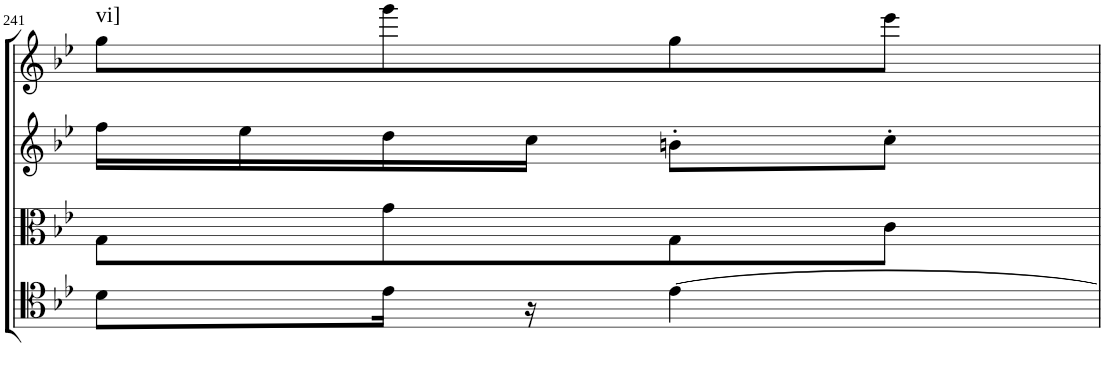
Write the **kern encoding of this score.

**kern	**kern	**kern	**kern	**harte
*part4	*part3	*part2	*part1	*part1
*staff4	*staff3	*staff2	*staff1	*
*I"Cello	*I"Viola	*I"2nd Violin	*I"1st Violin	*
*	*I'Vla	*I'Vln	*I'Vln	*
!!LO:PB:g=z
*clefC4	*clefC3	*clefG2	*clefG2	*
*k[b-e-]	*k[b-e-]	*k[b-e-]	*k[b-e-]	*
*B-:	*B-:	*B-:	*B-:	*
*M2/4	*M2/4	*M2/4	*M2/4	*
=241	=241	=241	=241	=241
!	!	!	!	!LO:H:kt=vi]
8d\L	8G\L	16ff\LL	8gg\L	N
.	.	16ee-\	.	.
16e-\Jk	8g\	16dd\	8ggg\	.
16r	.	16cc\JJ	.	.
[4e-\	8G\	8bn'\L	8gg\	.
.	8c\J	8cc'\J	8eee-\J	.
=	=	=	=	=
*-	*-	*-	*-	*-
